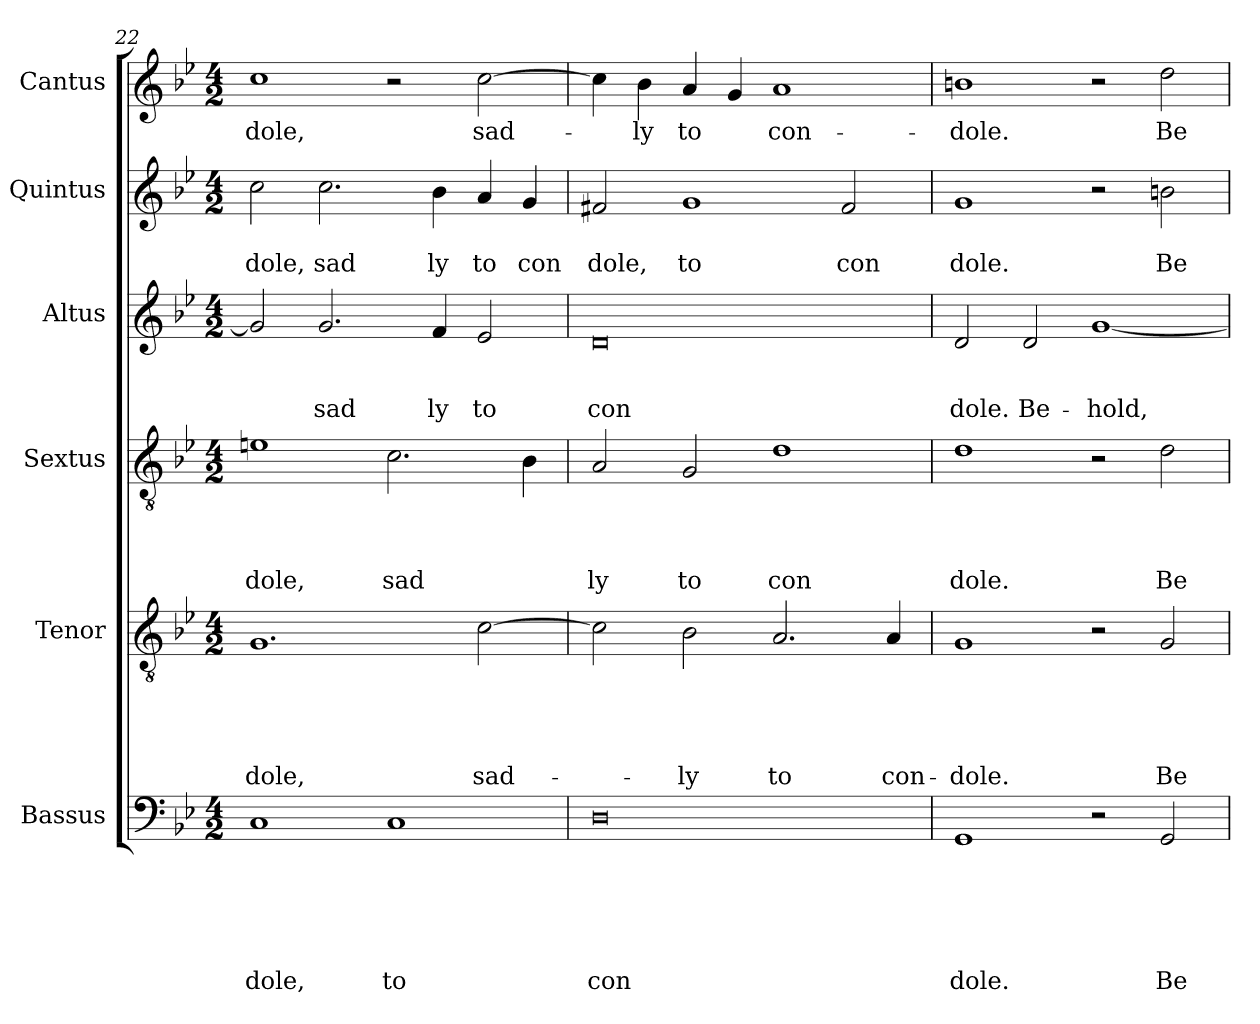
**kern	**text	**text	**text	**text	**text	**text	**kern	**text	**text	**text	**text	**text	**kern	**text	**text	**text	**text	**kern	**text	**text	**text	**kern	**text	**text	**kern	**text
*part6	*part6	*part6	*part6	*part6	*part6	*part6	*part5	*part5	*part5	*part5	*part5	*part5	*part4	*part4	*part4	*part4	*part4	*part3	*part3	*part3	*part3	*part2	*part2	*part2	*part1	*part1
*staff6	*staff6	*staff6	*staff6	*staff6	*staff6	*staff6	*staff5	*staff5	*staff5	*staff5	*staff5	*staff5	*staff4	*staff4	*staff4	*staff4	*staff4	*staff3	*staff3	*staff3	*staff3	*staff2	*staff2	*staff2	*staff1	*staff1
*I"Bassus	*	*	*	*	*	*	*I"Tenor	*	*	*	*	*	*I"Sextus	*	*	*	*	*I"Altus	*	*	*	*I"Quintus	*	*	*I"Cantus	*
*clefF4	*	*	*	*	*	*	*clefGv2	*	*	*	*	*	*clefGv2	*	*	*	*	*clefG2	*	*	*	*clefG2	*	*	*clefG2	*
*	*	*	*	*	*	*	*	*	*	*	*	*	*ITrd-2c-3	*	*	*	*	*	*	*	*	*	*	*	*	*
*k[b-e-]	*	*	*	*	*	*	*k[b-e-]	*	*	*	*	*	*k[b-e-a-d-g-]	*	*	*	*	*k[b-e-]	*	*	*	*k[b-e-]	*	*	*k[b-e-]	*
*B-:	*	*	*	*	*	*	*B-:	*	*	*	*	*	*D-:	*	*	*	*	*B-:	*	*	*	*B-:	*	*	*B-:	*
*M4/2	*	*	*	*	*	*	*M4/2	*	*	*	*	*	*M4/2	*	*	*	*	*M4/2	*	*	*	*M4/2	*	*	*M4/2	*
=22	=22	=22	=22	=22	=22	=22	=22	=22	=22	=22	=22	=22	=22	=22	=22	=22	=22	=22	=22	=22	=22	=22	=22	=22	=22	=22
!	!	!	!	!	!	!LO:LY:b	!	!	!	!	!	!LO:LY:b	!	!	!	!	!LO:LY:b	!	!	!	!	!	!	!LO:LY:b	!	!LO:LY:b
1C	.	.	.	.	.	dole,	1.G	.	.	.	.	-dole,	1gn	.	.	.	dole,	2g/]	.	.	.	2cc\	.	dole,	1cc	-dole,
!	!	!	!	!	!	!	!	!	!	!	!	!	!	!	!	!	!	!	!	!	!LO:LY:b	!	!	!LO:LY:b	!	!
.	.	.	.	.	.	.	.	.	.	.	.	.	.	.	.	.	.	2.g/	.	.	sad	2.cc\	.	sad	.	.
!	!	!	!	!	!	!LO:LY:b	!	!	!	!	!	!	!	!	!	!	!LO:LY:b	!	!	!	!	!	!	!	!	!
1C	.	.	.	.	.	to	.	.	.	.	.	.	2.e-\	.	.	.	sad	.	.	.	.	.	.	.	2r	.
!	!	!	!	!	!	!	!	!	!	!	!	!	!	!	!	!	!	!	!	!	!LO:LY:b	!	!	!LO:LY:b	!	!
.	.	.	.	.	.	.	.	.	.	.	.	.	.	.	.	.	.	4f/	.	.	ly	4b-\	.	ly	.	.
!	!	!	!	!	!	!	!	!	!	!	!	!LO:LY:b	!	!	!	!	!	!	!	!	!LO:LY:b	!	!	!LO:LY:b	!	!LO:LY:b
.	.	.	.	.	.	.	[>2c\	.	.	.	.	sad-	.	.	.	.	.	2e-/	.	.	to	4a/	.	to	[>2cc\	sad-
!	!	!	!	!	!	!	!	!	!	!	!	!	!	!	!	!	!	!	!	!	!	!	!	!LO:LY:b	!	!
.	.	.	.	.	.	.	.	.	.	.	.	.	4d-\	.	.	.	.	.	.	.	.	4g/	.	con	.	.
=23	=23	=23	=23	=23	=23	=23	=23	=23	=23	=23	=23	=23	=23	=23	=23	=23	=23	=23	=23	=23	=23	=23	=23	=23	=23	=23
!	!	!	!	!	!	!LO:LY:b	!	!	!	!	!	!	!	!	!	!	!LO:LY:b	!	!	!	!LO:LY:b	!	!	!LO:LY:b	!	!
0D	.	.	.	.	.	con	2c\]	.	.	.	.	.	2c/	.	.	.	ly	0d	.	.	con	2f#X/	.	dole,	4cc\]	.
!	!	!	!	!	!	!	!	!	!	!	!	!	!	!	!	!	!	!	!	!	!	!	!	!	!	!LO:LY:b
.	.	.	.	.	.	.	.	.	.	.	.	.	.	.	.	.	.	.	.	.	.	.	.	.	4b-\	-ly
!	!	!	!	!	!	!	!	!	!	!	!	!LO:LY:b	!	!	!	!	!LO:LY:b	!	!	!	!	!	!	!LO:LY:b	!	!LO:LY:b
.	.	.	.	.	.	.	2B-\	.	.	.	.	-ly	2B-/	.	.	.	to	.	.	.	.	1g	.	to	4a/	to
.	.	.	.	.	.	.	.	.	.	.	.	.	.	.	.	.	.	.	.	.	.	.	.	.	4g/	.
!	!	!	!	!	!	!	!	!	!	!	!	!LO:LY:b	!	!	!	!	!LO:LY:b	!	!	!	!	!	!	!	!	!LO:LY:b
.	.	.	.	.	.	.	2.A/	.	.	.	.	to	1f	.	.	.	con	.	.	.	.	.	.	.	1a	con-
!	!	!	!	!	!	!	!	!	!	!	!	!	!	!	!	!	!	!	!	!	!	!	!	!LO:LY:b	!	!
.	.	.	.	.	.	.	.	.	.	.	.	.	.	.	.	.	.	.	.	.	.	2f#/	.	con	.	.
!	!	!	!	!	!	!	!	!	!	!	!	!LO:LY:b	!	!	!	!	!	!	!	!	!	!	!	!	!	!
.	.	.	.	.	.	.	4A/	.	.	.	.	con-	.	.	.	.	.	.	.	.	.	.	.	.	.	.
!!LO:LB:g=z
=24	=24	=24	=24	=24	=24	=24	=24	=24	=24	=24	=24	=24	=24	=24	=24	=24	=24	=24	=24	=24	=24	=24	=24	=24	=24	=24
!	!	!	!	!	!	!LO:LY:b	!	!	!	!	!	!LO:LY:b	!	!	!	!	!LO:LY:b	!	!	!	!LO:LY:b	!	!	!LO:LY:b	!	!LO:LY:b
1GG	.	.	.	.	.	dole.	1G	.	.	.	.	-dole.	1f	.	.	.	dole.	2d/	.	.	dole.	1g	.	dole.	1bn	-dole.
!	!	!	!	!	!	!	!	!	!	!	!	!	!	!	!	!	!	!	!	!	!LO:LY:b	!	!	!	!	!
.	.	.	.	.	.	.	.	.	.	.	.	.	.	.	.	.	.	2d/	.	.	Be-	.	.	.	.	.
!	!	!	!	!	!	!	!	!	!	!	!	!	!	!	!	!	!	!	!	!	!LO:LY:b	!	!	!	!	!
2r	.	.	.	.	.	.	2r	.	.	.	.	.	2r	.	.	.	.	[<1g	.	.	-hold,	2r	.	.	2r	.
!	!	!	!	!	!	!LO:LY:b	!	!	!	!	!	!LO:LY:b	!	!	!	!	!LO:LY:b	!	!	!	!	!	!	!LO:LY:b	!	!LO:LY:b
2GG/	.	.	.	.	.	Be-	2G/	.	.	.	.	Be-	2f\	.	.	.	Be-	.	.	.	.	2bn\	.	Be-	2dd\	Be-
=	=	=	=	=	=	=	=	=	=	=	=	=	=	=	=	=	=	=	=	=	=	=	=	=	=	=
*-	*-	*-	*-	*-	*-	*-	*-	*-	*-	*-	*-	*-	*-	*-	*-	*-	*-	*-	*-	*-	*-	*-	*-	*-	*-	*-
